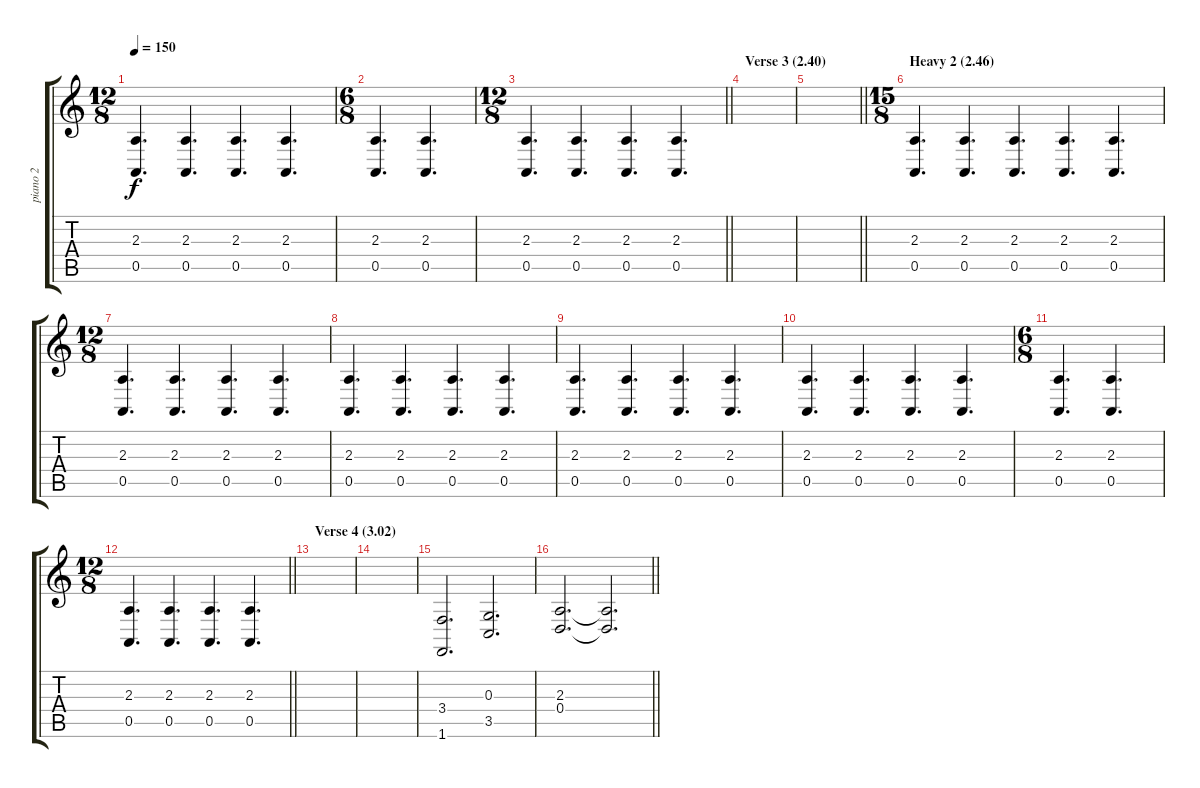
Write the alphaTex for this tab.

\track ("piano 2" "piano 2") {instrument acousticgrandpiano}
\staff {score tabs}
\tuning (E4 B3 G3 D3 A2 E2) {hide}
\ts (12 8)
\tempo 150
\clef g2
\ks c
(2.3 0.5).4{d dy f} (2.3 0.5).4{d} (2.3 0.5).4{d} (2.3 0.5).4{d} |
\ts (6 8)
(2.3 0.5).4{d} (2.3 0.5).4{d} |
\ts (12 8)
\barLineRight lightlight
(2.3 0.5).4{d} (2.3 0.5).4{d} (2.3 0.5).4{d} (2.3 0.5).4{d} |
\section ("" "Verse 3 (2.40)")
|
\barLineRight lightlight
|
\ts (15 8)
\section ("" "Heavy 2 (2.46)")
(2.3 0.5).4{d} (2.3 0.5).4{d} (2.3 0.5).4{d} (2.3 0.5).4{d} (2.3 0.5).4{d} |
\ts (12 8)
(2.3 0.5).4{d} (2.3 0.5).4{d} (2.3 0.5).4{d} (2.3 0.5).4{d} |
(2.3 0.5).4{d} (2.3 0.5).4{d} (2.3 0.5).4{d} (2.3 0.5).4{d} |
(2.3 0.5).4{d} (2.3 0.5).4{d} (2.3 0.5).4{d} (2.3 0.5).4{d} |
(2.3 0.5).4{d} (2.3 0.5).4{d} (2.3 0.5).4{d} (2.3 0.5).4{d} |
\ts (6 8)
(2.3 0.5).4{d} (2.3 0.5).4{d} |
\ts (12 8)
\barLineRight lightlight
(2.3 0.5).4{d} (2.3 0.5).4{d} (2.3 0.5).4{d} (2.3 0.5).4{d} |
\section ("" "Verse 4 (3.02)")
|
|
(3.4 1.6).2{d} (0.3 3.5).2{d} |
\barLineRight lightlight
(2.3 0.4).2{d} (2.3{t} 0.4{t}).2{d}
